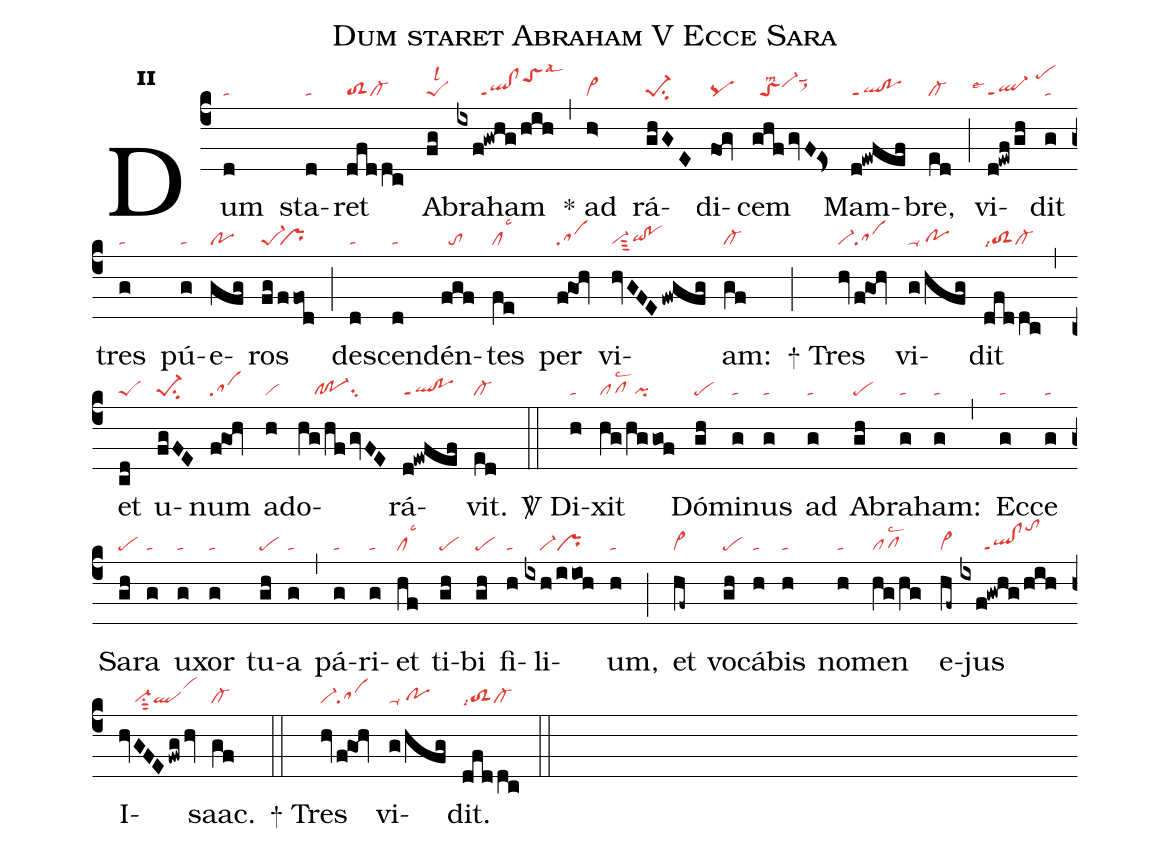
name:Dum staret Abraham V Ecce Sara;
office-part:re;
mode:2;
nabc-lines:1;
%%
initial-style: 1;
name: Dum staret Abraham ad radicem;
mode: 1;
office-part: Responsorium;
annotation: Resp.;
annotation: i;
nabc-lines:1;
%%
(c4) Dum(d|ta) sta(d|ta)ret(dfddc|toS2cl-) A(fg|peSlsl2)braham(ixf!gwhg/hih|//////ql!clppt1toShklsal3) (,) <sp>*</sp> ad(h>|vi>) rá(ghGE|pe-1su2)di(fog|pq)cem(ghf/gvF!Es>|//toSlsm2vi-hisut1sux1) Mam(d!ewfef|ql!poppt1)bre,(ed|cl-) (;) vi(d!ewf/gh|````ql-ppt1lse4/pehl)dit(g|ta) tres(g|ta) pú(g|ta)e(gfg|po)ros(fg/ffod|pe-1``pr) (;) de(d|ta)scen(d|ta)dén(fgf|//to)tes(fe|cllsc3) per(f!goh|sa) vi(hvGFE/fwgfg|vi-sut3qihg!pohg)am:(gf|cl-) (;)
<sp>+</sp> Tres(hv/fgO1h|vi-sa) vi(g/hfg|ta-/pohg)dit(dfddc|toS2lsi7cl-) (,) et(cd|peS) u(fgFE|pe-1su2)num(f!goh|sa) ad(h|vi)o(hg/hf/gvFE|////cl!po-1su2)rá(d!ewfef|ql!poppt1)vit.(ed|cl-) (::)

<sp>V/</sp> Di(h|ta)xit(hg/hggof|pflsc2pi) Dó(gh|pe)mi(g|ta)nus(g|ta) ad(g|ta) A(gh|pe)bra(g|ta)ham:(g|ta) (,) Ec(g|ta)ce(g|ta) Sa(gh|pe)ra(g|ta) u(g|ta)xor(g|ta) tu(gh|pe)a(g|ta) (,) pá(g|ta)ri(g|ta)et(hf|cllsc3) ti(gh|pe)bi(gh|pe) fi(h|ta)li(ixh/iioh|////vi-pr)um,(h|ta) (;) et(hf~|vi>) vo(gh|pe)cá(h|ta)bis(h|ta) no(h|ta)men(hg/hg|pflsc2) e(hf~|vi>)jus(ixf!gwhg/hih|//////ql!clppt1tohm) I(hvGFE/fwg/hv|////vi-su1sut2qlvihk)saac.(gf|cl-) (::)
<sp>+</sp> Tres(hv/fgO1h|vi-sa) vi(g/hfg|ta-/pohg)dit.(dfddc|toS2lsi7cl-) (::)
